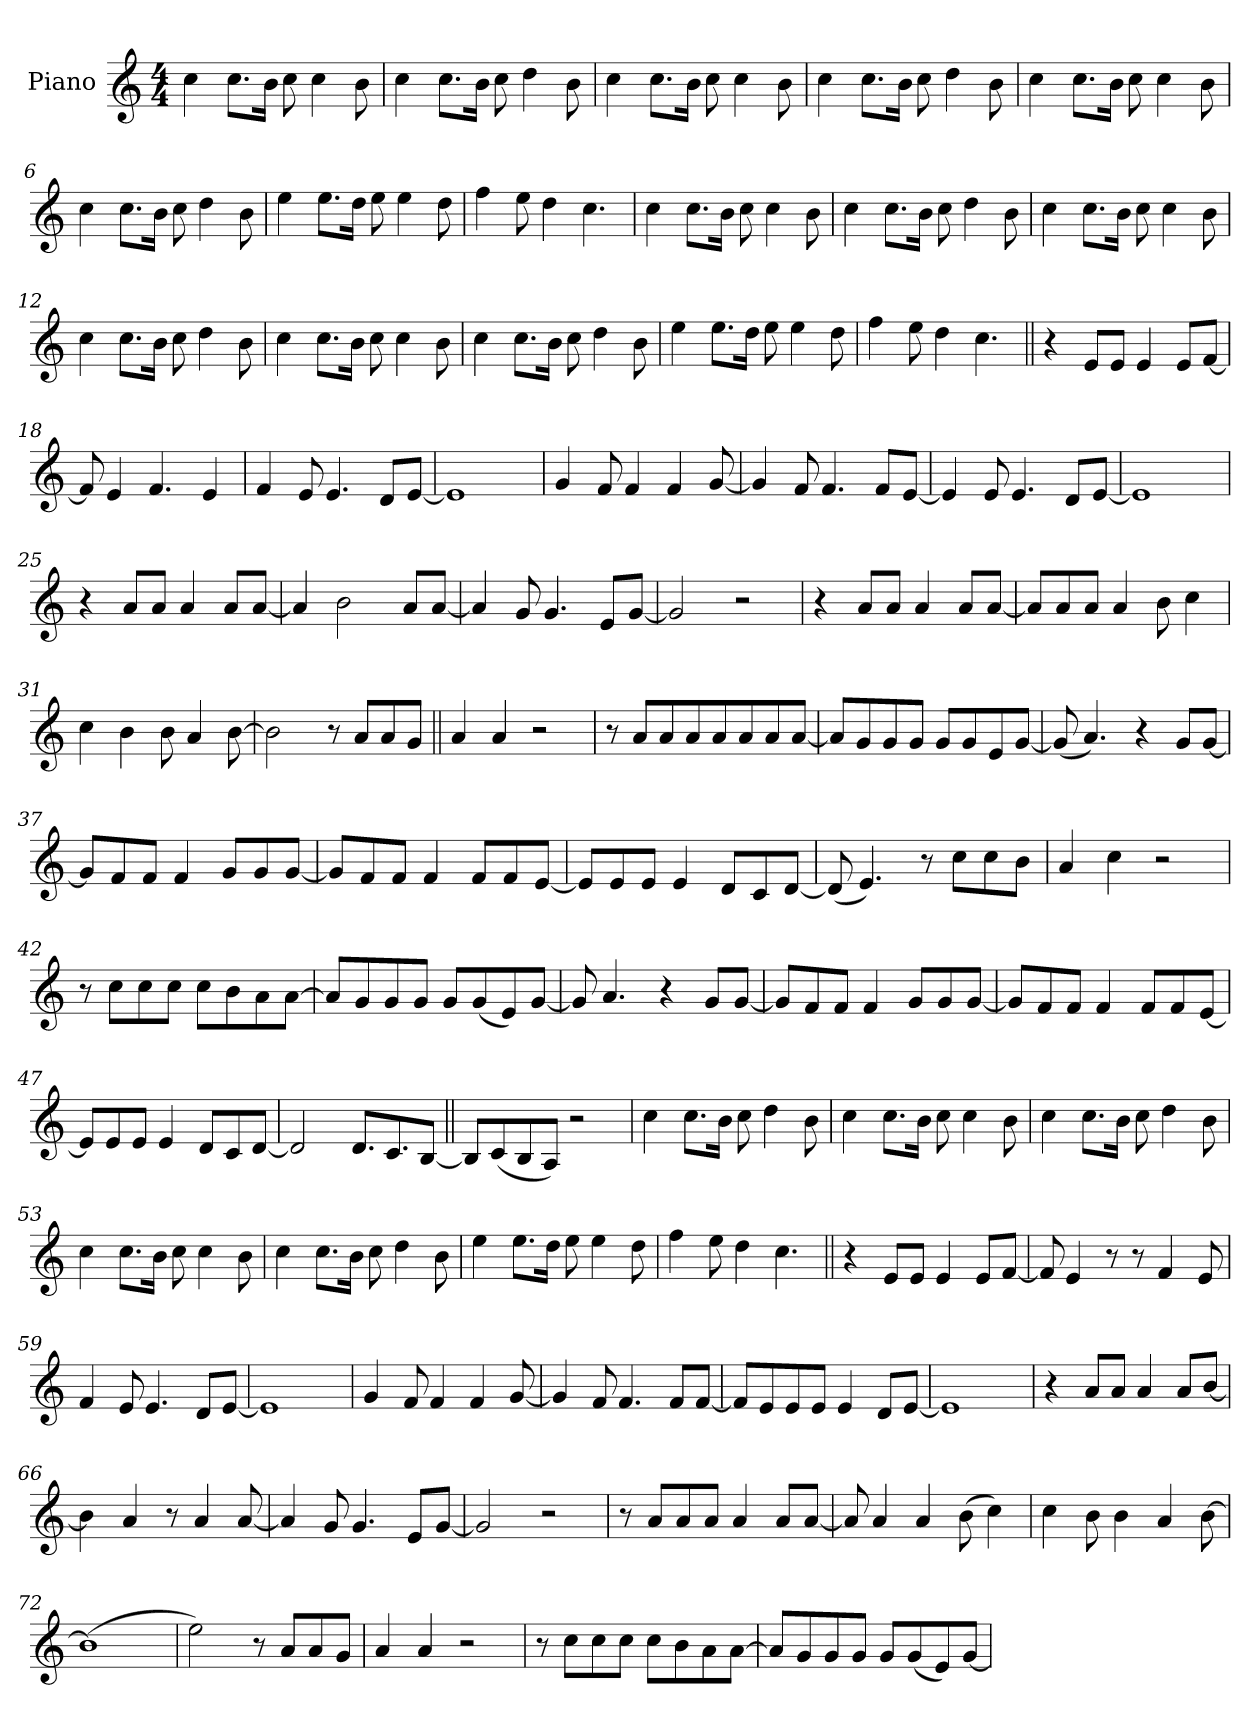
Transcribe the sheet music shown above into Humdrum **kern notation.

**kern
*part1
*staff1
*I"Piano
*I'Pno.
*clefG2
*k[]
*M4/4
*MM160
=1
4cc!
8.cc!L
16b!Jk
8cc!
4cc!
8b!
=2
4cc!
8.cc!L
16b!Jk
8cc!
4dd!
8b!
=3
4cc!
8.cc!L
16b!Jk
8cc!
4cc!
8b!
=4
4cc!
8.cc!L
16b!Jk
8cc!
4dd!
8b!
=5
4cc!
8.cc!L
16b!Jk
8cc!
4cc!
8b!
=6
4cc!
8.cc!L
16b!Jk
8cc!
4dd!
8b!
=7
4ee!
8.ee!L
16dd!Jk
8ee!
4ee!
8dd!
=8
4ff!
8ee!
4dd!
4.cc!
=9
4cc!
8.cc!L
16b!Jk
8cc!
4cc!
8b!
=10
4cc!
8.cc!L
16b!Jk
8cc!
4dd!
8b!
=11
4cc!
8.cc!L
16b!Jk
8cc!
4cc!
8b!
=12
4cc!
8.cc!L
16b!Jk
8cc!
4dd!
8b!
=13
4cc!
8.cc!L
16b!Jk
8cc!
4cc!
8b!
=14
4cc!
8.cc!L
16b!Jk
8cc!
4dd!
8b!
=15
4ee!
8.ee!L
16dd!Jk
8ee!
4ee!
8dd!
=16
4ff!
8ee!
4dd!
4.cc!
=17||
4r
8eL
8eJ
4e
8eL
[8fJ
=18
8f]
4e
4.f
4e
=19
4f
8e
4.e
8dL
[8eJ
=20
1e]
=21
4g
8f
4f
4f
[8g
=22
4g]
8f
4.f
8fL
[8eJ
=23
4e]
8e
4.e
8dL
[8eJ
=24
1e]
=25
4r
8aL
8aJ
4a
8aL
[8aJ
=26
4a]
2b
8aL
[8aJ
=27
4a]
8g
4.g
8eL
[8gJ
=28
2g]
2r
=29
4r
8aL
8aJ
4a
8aL
[8aJ
=30
8aL]
8a
8aJ
4a
8b
4cc
=31
4cc
4b
8b
4a
[8b
=32
2b]
8r
8aL
8a
8gJ
=33||
4a
4a
2r
=34
8r
8aL
8a
8a
8a
8a
8a
[8aJ
=35
8aL]
8g
8g
8gJ
8gL
8g
8e
[8gJ
=36
(<8g]
4.a)
4r
8gL
[8gJ
=37
8gL]
8f
8fJ
4f
8gL
8g
[8gJ
=38
8gL]
8f
8fJ
4f
8fL
8f
[8eJ
=39
8eL]
8e
8eJ
4e
8dL
8c
[8dJ
=40
(<8d]
4.e)
8r
8ccL
8cc
8bJ
=41
4a
4cc
2r
=42
8r
8ccL
8cc
8ccJ
8ccL
8b
8a
[8aJ
=43
8aL]
8g
8g
8gJ
8gL
(<8g
8e)
[8gJ
=44
8g]
4.a
4r
8gL
[8gJ
=45
8gL]
8f
8fJ
4f
8gL
8g
[8gJ
=46
8gL]
8f
8fJ
4f
8fL
8f
[8eJ
=47
8eL]
8e
8eJ
4e
8dL
8c
[8dJ
=48
2d]
8.dL
8.c
[8BJ
=49||
8BL]
(<8c
8B
8AJ)
2r
=50
4cc!
8.cc!L
16b!Jk
8cc!
4dd!
8b!
=51
4cc!
8.cc!L
16b!Jk
8cc!
4cc!
8b!
=52
4cc!
8.cc!L
16b!Jk
8cc!
4dd!
8b!
=53
4cc!
8.cc!L
16b!Jk
8cc!
4cc!
8b!
=54
4cc!
8.cc!L
16b!Jk
8cc!
4dd!
8b!
=55
4ee!
8.ee!L
16dd!Jk
8ee!
4ee!
8dd!
=56
4ff!
8ee!
4dd!
4.cc!
=57||
4r
8eL
8eJ
4e
8eL
[8fJ
=58
8f]
4e
8r
8r
4f
8e
=59
4f
8e
4.e
8dL
[8eJ
=60
1e]
=61
4g
8f
4f
4f
[8g
=62
4g]
8f
4.f
8fL
[8fJ
=63
8fL]
8e
8e
8eJ
4e
8dL
[8eJ
=64
1e]
=65
4r
8aL
8aJ
4a
8aL
[8bJ
=66
4b]
4a
8r
4a
[8a
=67
4a]
8g
4.g
8eL
[8gJ
=68
2g]
2r
=69
8r
8aL
8a
8aJ
4a
8aL
[8aJ
=70
8a]
4a
4a
(>8b
4cc)
=71
4cc
8b
4b
4a
[8b
=72
(>1b]
=73
2ee)
8r
8aL
8a
8gJ
=74
4a
4a
2r
=75
8r
8ccL
8cc
8ccJ
8ccL
8b
8a
[8aJ
=76
8aL]
8g
8g
8gJ
8gL
(<8g
8e)
[8gJ
=
*-
